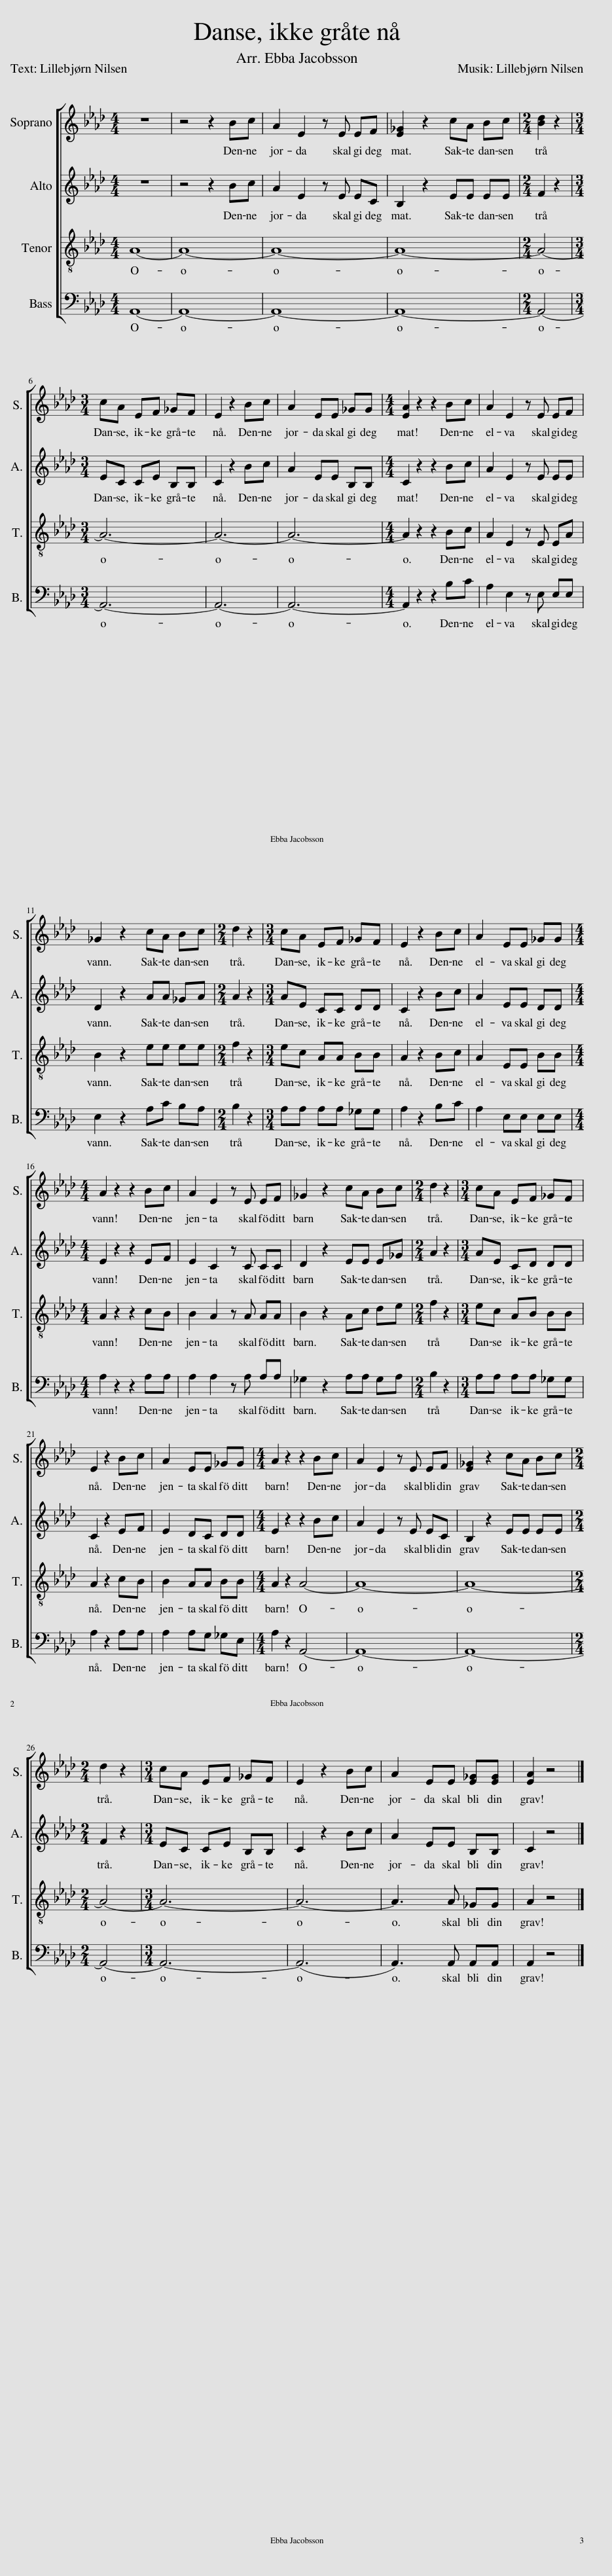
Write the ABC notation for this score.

X:1
%%score [ 1 2 3 4 ]
L:1/8
M:4/4
I:linebreak $
K:Ab
V:1 treble
V:2 treble
V:3 treble-8
V:4 bass
V:1
 z8 | z4 z2 Bc | A2 E2 z E EF | [E_G]2 z2 cA Bc |[M:2/4] [Bd]2 z2 |$ %5
[M:3/4] cA EF _GF | E2 z2 Bc | A2 EE _GG |[M:4/4] [EA]2 z2 z2 Bc | A2 E2 z E EF |$ %10
 _G2 z2 cA Bc |[M:2/4] d2 z2 |[M:3/4] cA EF _GF | E2 z2 Bc | A2 EE _GG |$ %15
[M:4/4] A2 z2 z2 Bc | A2 E2 z E EF | _G2 z2 cA Bc |[M:2/4] d2 z2 |[M:3/4] cA EF _GF |$ %20
 E2 z2 Bc | A2 EE _GG |[M:4/4] A2 z2 z2 Bc | A2 E2 z E EF | [E_G]2 z2 cA Bc |$ %25
[M:2/4] d2 z2 |[M:3/4] cA EF _GF | E2 z2 Bc | A2 EE [E_G][EG] | [EA]2 z4 |] %30
V:2
 z8 | z4 z2 Bc | A2 E2 z E EC | B,2 z2 EE EE |[M:2/4] F2 z2 |$ %5
[M:3/4] EC CE B,B, | C2 z2 Bc | A2 EE B,B, |[M:4/4] C2 z2 z2 Bc | A2 E2 z E EE |$ %10
 D2 z2 AA _GA |[M:2/4] A2 z2 |[M:3/4] AE CC DD | C2 z2 Bc | A2 EE DD |$ %15
[M:4/4] E2 z2 z2 EF | E2 C2 z C CC | D2 z2 EE E_G |[M:2/4] A2 z2 |[M:3/4] AE CD DD |$ %20
 C2 z2 EF | E2 DC DD |[M:4/4] E2 z2 z2 Bc | A2 E2 z E EC | B,2 z2 EE EE |$ %25
[M:2/4] F2 z2 |[M:3/4] EC CE B,B, | C2 z2 Bc | A2 EE B,B, | C2 z4 |] %30
V:3
 A8- | A8- | A8- | A8- |[M:2/4] A4- |$ %5
[M:3/4] A6- | A6- | A6- |[M:4/4] A2 z2 z2 Bc | A2 E2 z E EA |$ %10
 B2 z2 ee ee |[M:2/4] f2 z2 |[M:3/4] ec AA BB | A2 z2 Bc | A2 EE BB |$ %15
[M:4/4] A2 z2 z2 cB | B2 A2 z A AA | B2 z2 Ac de |[M:2/4] f2 z2 |[M:3/4] ec AB BB |$ %20
 A2 z2 cB | B2 AA BB |[M:4/4] A2 z2 A4- | A8- | A8- |$ %25
[M:2/4] A4- |[M:3/4] A6- | A6- | A3 A _GG | A2 z4 |] %30
V:4
 A,,8- | A,,8- | A,,8- | A,,8- |[M:2/4] A,,4- |$ %5
[M:3/4] A,,6- | A,,6- | A,,6- |[M:4/4] A,,2 z2 z2 B,C | A,2 E,2 z E, E,E, |$ %10
 E,2 z2 A,C B,A, |[M:2/4] B,2 z2 |[M:3/4] A,A, A,A, _G,G, | A,2 z2 B,C | A,2 E,E, E,E, |$ %15
[M:4/4] A,2 z2 z2 A,A, | A,2 A,2 z A, A,A, | _G,2 z2 A,A, G,A, |[M:2/4] B,2 z2 |[M:3/4] A,A, A,A, _G,G, |$ %20
 A,2 z2 A,A, | A,2 A,G, _G,E, |[M:4/4] A,2 z2 A,,4- | A,,8- | A,,8- |$ %25
[M:2/4] A,,4- |[M:3/4] A,,6- | (A,,6 | A,,3) A,, A,,A,, | A,,2 z4 |] %30
